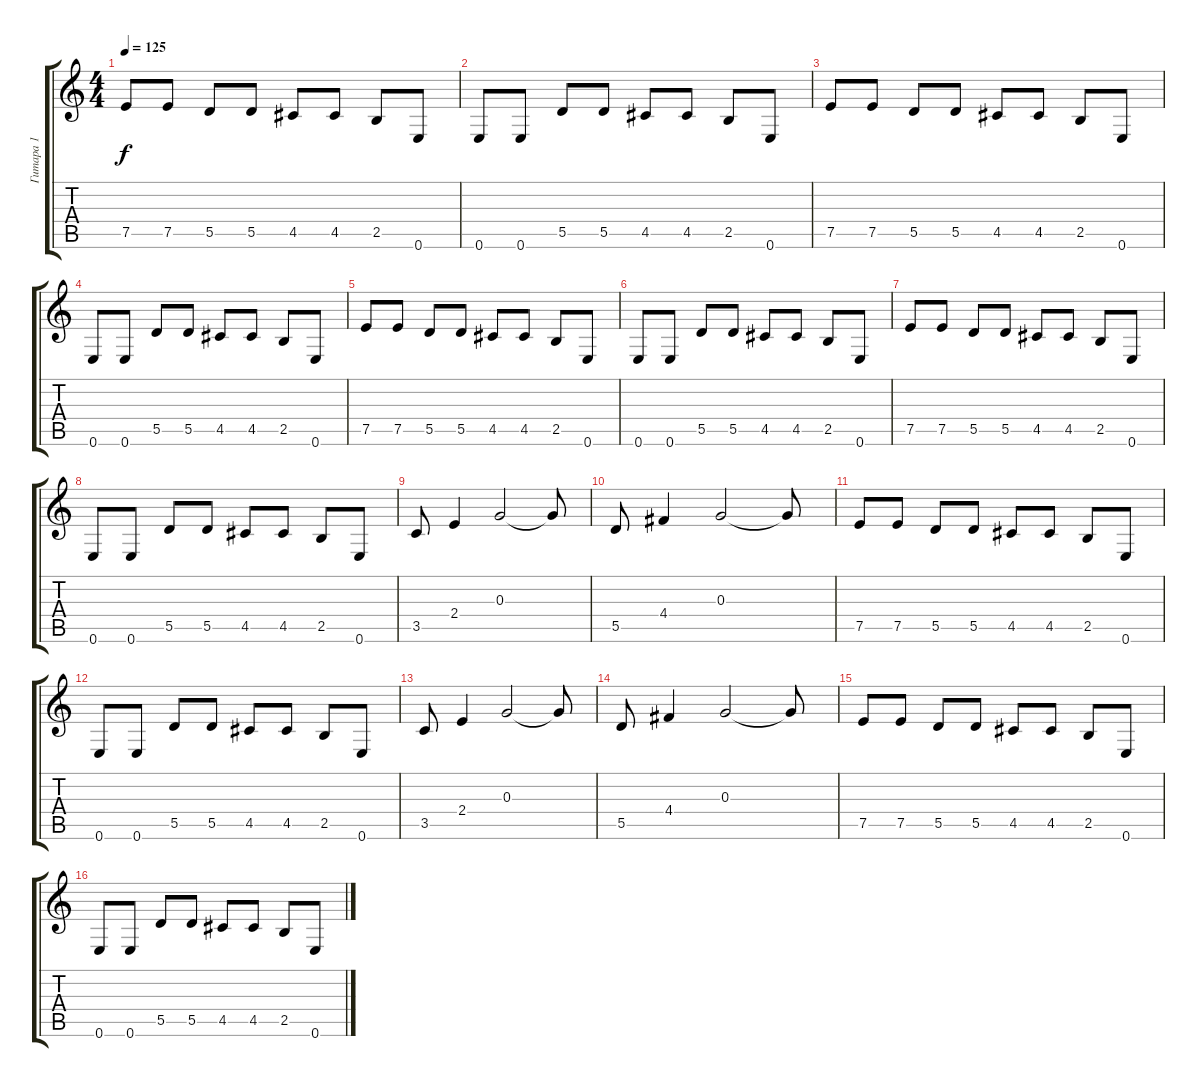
\track ("Гитара 1" "Гитара 1") {instrument electricguitarclean}
\staff {score tabs}
\tuning (E4 B3 G3 D3 A2 E2) {hide}
\ts (4 4)
\tempo 125
\clef g2
\ks c
7.5.8{dy f} 7.5.8 5.5.8 5.5.8 4.5.8 4.5.8 2.5.8 0.6.8 |
0.6.8 0.6.8 5.5.8 5.5.8 4.5.8 4.5.8 2.5.8 0.6.8 |
7.5.8 7.5.8 5.5.8 5.5.8 4.5.8 4.5.8 2.5.8 0.6.8 |
0.6.8 0.6.8 5.5.8 5.5.8 4.5.8 4.5.8 2.5.8 0.6.8 |
7.5.8 7.5.8 5.5.8 5.5.8 4.5.8 4.5.8 2.5.8 0.6.8 |
0.6.8 0.6.8 5.5.8 5.5.8 4.5.8 4.5.8 2.5.8 0.6.8 |
7.5.8 7.5.8 5.5.8 5.5.8 4.5.8 4.5.8 2.5.8 0.6.8 |
0.6.8 0.6.8 5.5.8 5.5.8 4.5.8 4.5.8 2.5.8 0.6.8 |
3.5.8 2.4.4 0.3.2 0.3{t}.8 |
5.5.8 4.4.4 0.3.2 0.3{t}.8 |
7.5.8 7.5.8 5.5.8 5.5.8 4.5.8 4.5.8 2.5.8 0.6.8 |
0.6.8 0.6.8 5.5.8 5.5.8 4.5.8 4.5.8 2.5.8 0.6.8 |
3.5.8 2.4.4 0.3.2 0.3{t}.8 |
5.5.8 4.4.4 0.3.2 0.3{t}.8 |
7.5.8 7.5.8 5.5.8 5.5.8 4.5.8 4.5.8 2.5.8 0.6.8 |
0.6.8 0.6.8 5.5.8 5.5.8 4.5.8 4.5.8 2.5.8 0.6.8
